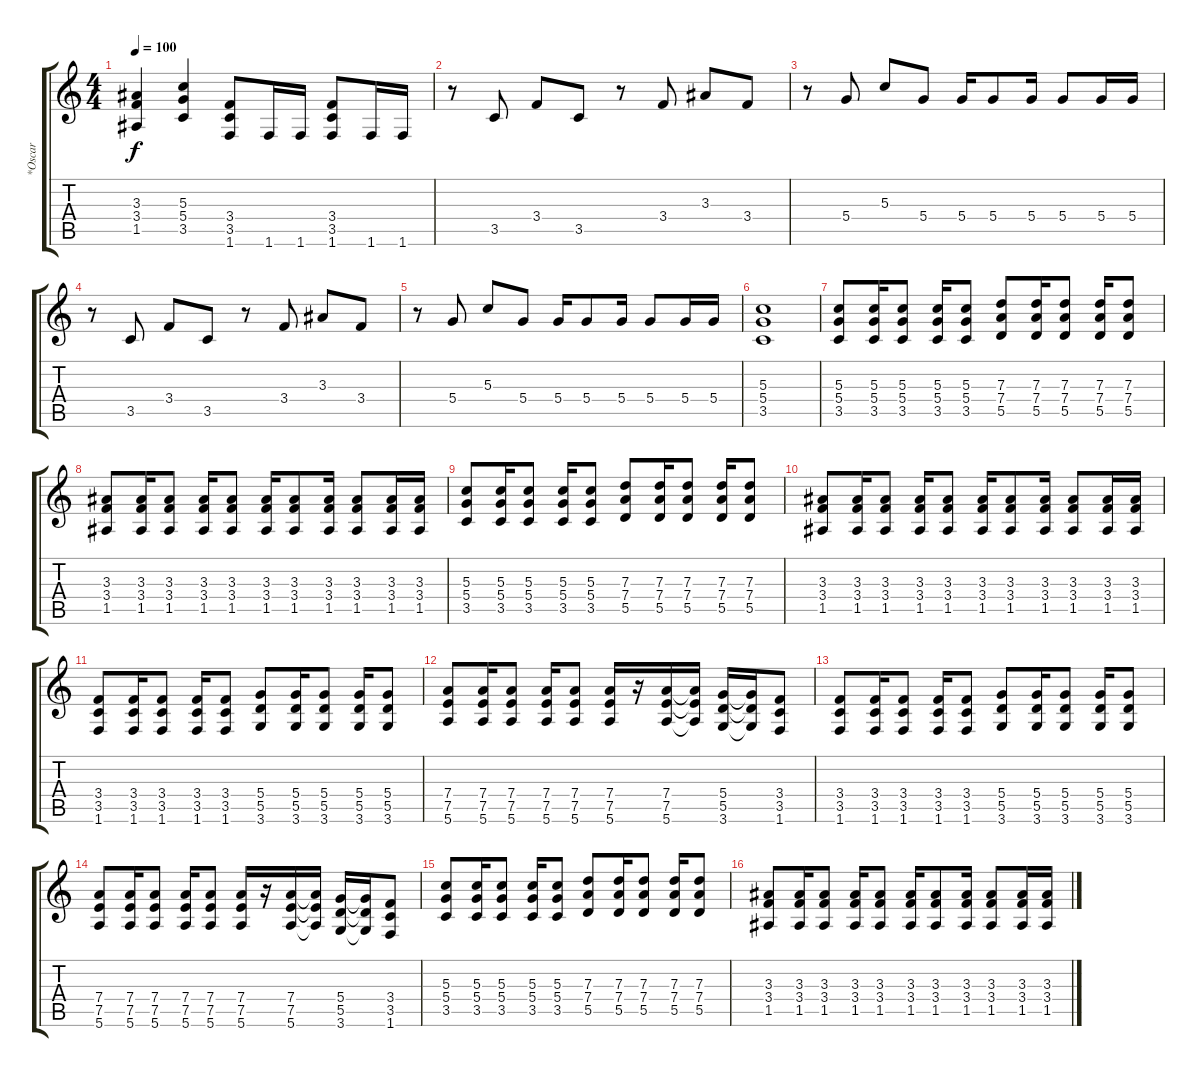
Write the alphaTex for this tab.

\track ("*Oscar" "*Oscar") {instrument distortionguitar}
\staff {score tabs}
\tuning (E4 B3 G3 D3 A2 E2) {hide}
\ts (4 4)
\tempo 100
\clef g2
\ks c
(3.3 3.4 1.5).4{dy f} (5.3 5.4 3.5).4 (3.4 3.5 1.6).8 1.6.16 1.6.16 (3.4 3.5 1.6).8 1.6.16 1.6.16 |
r.8 3.5.8 3.4.8 3.5.8 r.8 3.4.8 3.3.8 3.4.8 |
r.8 5.4.8 5.3.8 5.4.8 5.4.16 5.4.8 5.4.16 5.4.8 5.4.16 5.4.16 |
r.8 3.5.8 3.4.8 3.5.8 r.8 3.4.8 3.3.8 3.4.8 |
r.8 5.4.8 5.3.8 5.4.8 5.4.16 5.4.8 5.4.16 5.4.8 5.4.16 5.4.16 |
(5.3 5.4 3.5).1 |
(5.3 5.4 3.5).8 (5.3 5.4 3.5).16 (5.3 5.4 3.5).8 (5.3 5.4 3.5).16 (5.3 5.4 3.5).8 (7.3 7.4 5.5).8 (7.3 7.4 5.5).16 (7.3 7.4 5.5).8 (7.3 7.4 5.5).16 (7.3 7.4 5.5).8 |
(3.3 3.4 1.5).8 (3.3 3.4 1.5).16 (3.3 3.4 1.5).8 (3.3 3.4 1.5).16 (3.3 3.4 1.5).8 (3.3 3.4 1.5).16 (3.3 3.4 1.5).8 (3.3 3.4 1.5).16 (3.3 3.4 1.5).8 (3.3 3.4 1.5).16 (3.3 3.4 1.5).16 |
(5.3 5.4 3.5).8 (5.3 5.4 3.5).16 (5.3 5.4 3.5).8 (5.3 5.4 3.5).16 (5.3 5.4 3.5).8 (7.3 7.4 5.5).8 (7.3 7.4 5.5).16 (7.3 7.4 5.5).8 (7.3 7.4 5.5).16 (7.3 7.4 5.5).8 |
(3.3 3.4 1.5).8 (3.3 3.4 1.5).16 (3.3 3.4 1.5).8 (3.3 3.4 1.5).16 (3.3 3.4 1.5).8 (3.3 3.4 1.5).16 (3.3 3.4 1.5).8 (3.3 3.4 1.5).16 (3.3 3.4 1.5).8 (3.3 3.4 1.5).16 (3.3 3.4 1.5).16 |
(3.4 3.5 1.6).8 (3.4 3.5 1.6).16 (3.4 3.5 1.6).8 (3.4 3.5 1.6).16 (3.4 3.5 1.6).8 (5.4 5.5 3.6).8 (5.4 5.5 3.6).16 (5.4 5.5 3.6).8 (5.4 5.5 3.6).16 (5.4 5.5 3.6).8 |
(7.4 7.5 5.6).8 (7.4 7.5 5.6).16 (7.4 7.5 5.6).8 (7.4 7.5 5.6).16 (7.4 7.5 5.6).8 (7.4 7.5 5.6).16 r.16 (7.4 7.5 5.6).16 (7.4{t} 7.5{t} 5.6{t}).16 (5.4 5.5 3.6).16 (5.4{t} 5.5{t} 3.6{t}).16 (3.4 3.5 1.6).8 |
(3.4 3.5 1.6).8 (3.4 3.5 1.6).16 (3.4 3.5 1.6).8 (3.4 3.5 1.6).16 (3.4 3.5 1.6).8 (5.4 5.5 3.6).8 (5.4 5.5 3.6).16 (5.4 5.5 3.6).8 (5.4 5.5 3.6).16 (5.4 5.5 3.6).8 |
(7.4 7.5 5.6).8 (7.4 7.5 5.6).16 (7.4 7.5 5.6).8 (7.4 7.5 5.6).16 (7.4 7.5 5.6).8 (7.4 7.5 5.6).16 r.16 (7.4 7.5 5.6).16 (7.4{t} 7.5{t} 5.6{t}).16 (5.4 5.5 3.6).16 (5.4{t} 5.5{t} 3.6{t}).16 (3.4 3.5 1.6).8 |
(5.3 5.4 3.5).8 (5.3 5.4 3.5).16 (5.3 5.4 3.5).8 (5.3 5.4 3.5).16 (5.3 5.4 3.5).8 (7.3 7.4 5.5).8 (7.3 7.4 5.5).16 (7.3 7.4 5.5).8 (7.3 7.4 5.5).16 (7.3 7.4 5.5).8 |
(3.3 3.4 1.5).8 (3.3 3.4 1.5).16 (3.3 3.4 1.5).8 (3.3 3.4 1.5).16 (3.3 3.4 1.5).8 (3.3 3.4 1.5).16 (3.3 3.4 1.5).8 (3.3 3.4 1.5).16 (3.3 3.4 1.5).8 (3.3 3.4 1.5).16 (3.3 3.4 1.5).16
